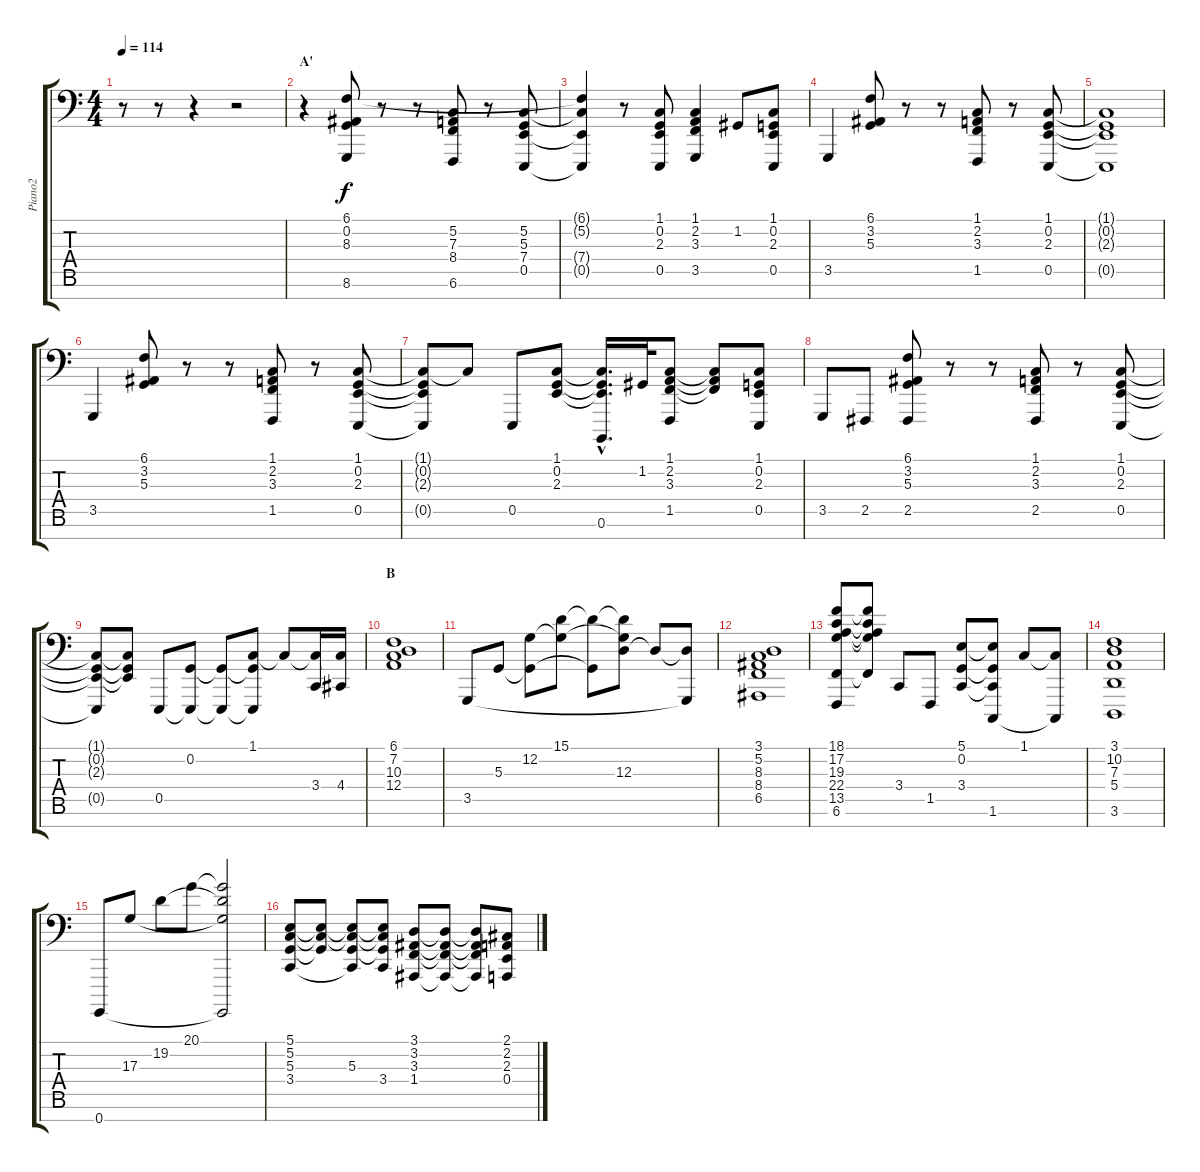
\track ("Piano2" "Piano2") {instrument brightacousticpiano}
\staff {score tabs}
\tuning (B2 G2 D2 A1 E1 B0 G0) {hide}
\ts (4 4)
\section ("" "")
\tempo 114
\clef f4
\ks c
r.8{dy f} r.8 r.4 r.2 |
\section ("" "A'")
r.4 (6.1 0.2 8.3 8.6).8 r.8 r.8 (5.2 7.3 8.4 6.6).8 r.8 (5.2 5.3 7.4 0.5).8 |
(6.1{t} 5.2{t} 7.4{t} 0.5{t}).4 r.8 (1.1 0.2 2.3 0.5).8 (1.1 2.2 3.3 3.5).4 1.2.8 (1.1 0.2 2.3 0.5).8 |
3.5.4 (6.1 3.2 5.3).8 r.8 r.8 (1.1 2.2 3.3 1.5).8 r.8 (1.1 0.2 2.3 0.5).8 |
(1.1{t} 0.2{t} 2.3{t} 0.5{t}).1 |
3.5.4 (6.1 3.2 5.3).8 r.8 r.8 (1.1 2.2 3.3 1.5).8 r.8 (1.1 0.2 2.3 0.5).8 |
(1.1{t} 0.2{t} 2.3{t} 0.5{t}).8 1.1{t}.8 0.5.8 (1.1 0.2 2.3).8 (1.1{hac t} 0.2{hac t} 2.3{hac t} 0.6{hac}).16{d} 1.2.32 (1.1 2.2 3.3 1.5).8 (1.1{t} 2.2{t} 3.3{t}).8 (1.1 0.2 2.3 0.5).8 |
3.5.8 2.5.8 (6.1 3.2 5.3 2.5).8 r.8 r.8 (1.1 2.2 3.3 2.5).8 r.8 (1.1 0.2 2.3 0.5).8 |
(1.1{t} 0.2{t} 2.3{t} 0.5{t}).8 (1.1{t} 0.2{t} 2.3{t}).8 0.5.8 (0.2 0.5{t}).8 (0.2{t} 0.5{t}).8 (1.1 0.2{t} 0.5{t}).8 1.1{t}.8 (1.1{t} 3.4).16 (1.1{t} 4.4).16 |
\section ("" "B")
(6.1 7.2 10.3 12.4).1 |
3.5.8 5.3.8 (12.2 5.3{t}).8 (15.1 12.2{t}).8 (15.1{t} 5.3{t}).8 (15.1{t} 12.2{t} 12.3).8 12.3{t}.8 (12.3{t} 3.5{t}).8 |
(3.1 5.2 8.3 8.4 6.5).1 |
(18.1 17.2 19.3 22.4 13.5 6.6).8 (18.1{t} 17.2{t} 19.3{t} 22.4{t} 13.5{t}).8 3.4.8 1.5.8 (5.1 0.2 3.4).8 (5.1{t} 0.2{t} 3.4{t} 1.6).8 1.1.8 (1.1{t} 1.6{t}).8 |
(3.1 10.2 7.3 5.4 3.6).1 |
0.7.8 17.3.8 19.2.8 20.1.8 (20.1{t} 19.2{t} 17.3{t} 0.7{t}).2 |
(5.1 5.2 5.3 3.4).8 (5.1{t} 5.2{t} 5.3{t}).8 (5.1{t} 5.2{t} 5.3 3.4{t}).8 (5.1{t} 5.2{t} 5.3{t} 3.4).8 (3.1 3.2 3.3 1.4).8 (3.1{t} 3.2{t} 3.3{t} 1.4{t}).8 (3.1{t} 3.2{t} 3.3{t} 1.4{t}).8 (2.1 2.2 2.3 0.4).8
